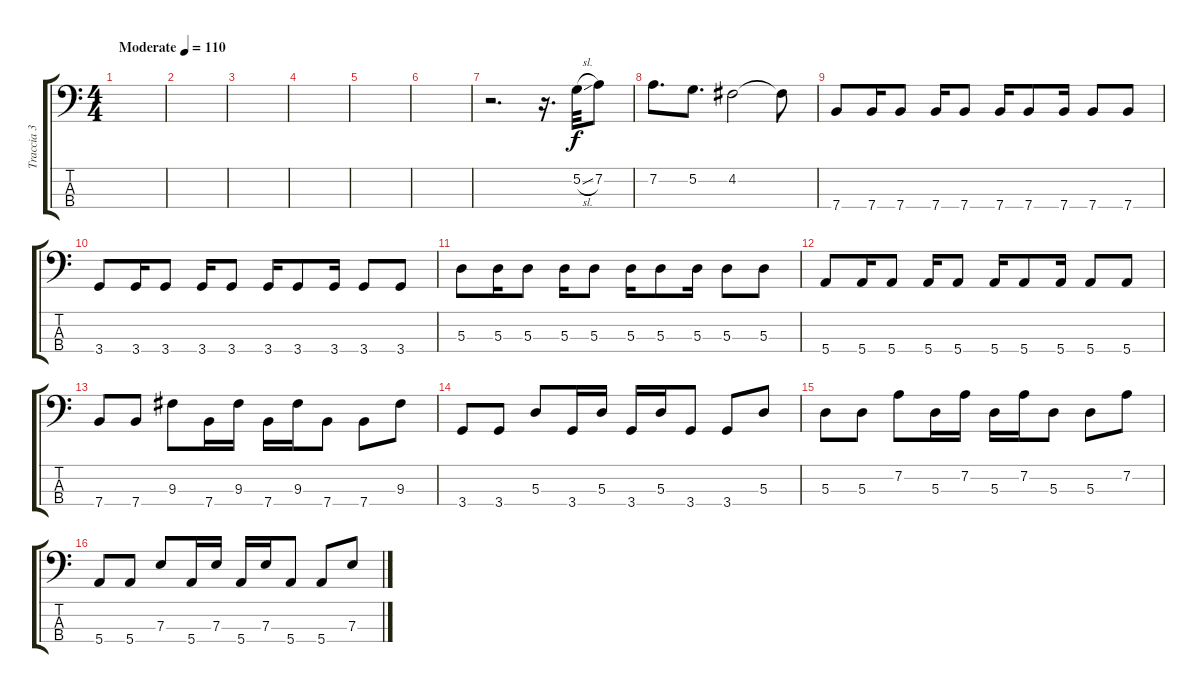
\track ("Traccia 3" "Traccia 3") {instrument electricbasspick}
\staff {score tabs}
\tuning (G2 D2 A1 E1) {hide}
\ts (4 4)
\tempo (110 "Moderate")
\clef f4
\ks c
|
|
|
|
|
|
r.2{d} r.16{d} 5.2{sl}.32 7.2.8 |
7.2.8{d} 5.2.8{d} 4.2.2 4.2{t}.8 |
7.4.8 7.4.16 7.4.8 7.4.16 7.4.8 7.4.16 7.4.8 7.4.16 7.4.8 7.4.8 |
3.4.8 3.4.16 3.4.8 3.4.16 3.4.8 3.4.16 3.4.8 3.4.16 3.4.8 3.4.8 |
5.3.8 5.3.16 5.3.8 5.3.16 5.3.8 5.3.16 5.3.8 5.3.16 5.3.8 5.3.8 |
5.4.8 5.4.16 5.4.8 5.4.16 5.4.8 5.4.16 5.4.8 5.4.16 5.4.8 5.4.8 |
7.4.8 7.4.8 9.3.8 7.4.16 9.3.16 7.4.16 9.3.16 7.4.8 7.4.8 9.3.8 |
3.4.8 3.4.8 5.3.8 3.4.16 5.3.16 3.4.16 5.3.16 3.4.8 3.4.8 5.3.8 |
5.3.8 5.3.8 7.2.8 5.3.16 7.2.16 5.3.16 7.2.16 5.3.8 5.3.8 7.2.8 |
5.4.8 5.4.8 7.3.8 5.4.16 7.3.16 5.4.16 7.3.16 5.4.8 5.4.8 7.3.8
